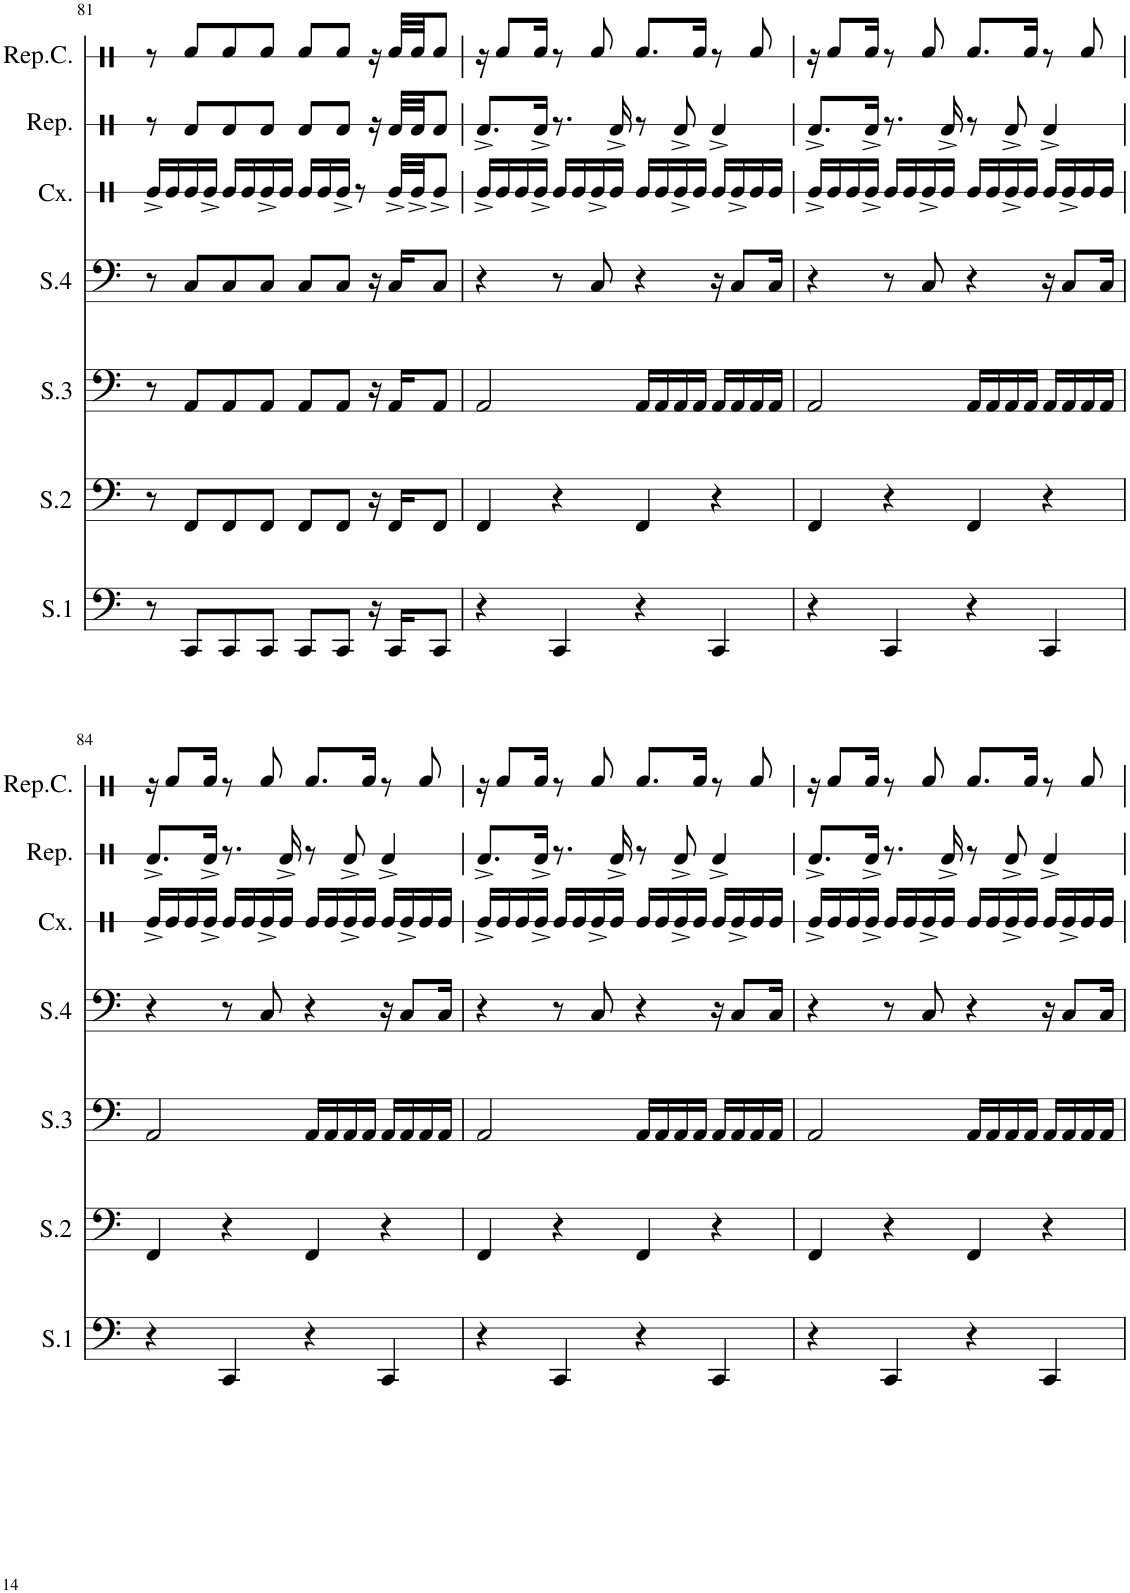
**kern	**kern	**kern	**kern	**kern	**kern	**kern
*part7	*part6	*part5	*part4	*part3	*part2	*part1
*staff7	*staff6	*staff5	*staff4	*staff3	*staff2	*staff1
*I"Surdo 1	*I"Surdo 2	*I"Surdo 3	*I"Surdo 4	*I"Caixa	*I"Repinique	*I"Repinique Central
*I'S.1	*I'S.2	*I'S.3	*I'S.4	*I'Cx.	*I'Rep.	*I'Rep.C.
!!LO:PB:g=z
*clefF4	*clefF4	*clefF4	*clefF4	*clefX	*clefX	*clefX
*k[]	*k[]	*k[]	*k[]	*k[]	*k[]	*k[]
*M4/4	*M4/4	*M4/4	*M4/4	*M4/4	*M4/4	*M4/4
=81	=81	=81	=81	=81	=81	=81
8r	8r	8r	8r	16Re^/LL	8r	8r
.	.	.	.	16Re/	.	.
8CC/L	8FF/L	8AA/L	8C/L	16Re/	8Rd/L	8Rf/L
.	.	.	.	16Re^/JJ	.	.
8CC/	8FF/	8AA/	8C/	16Re/LL	8Rd/	8Rf/
.	.	.	.	16Re/	.	.
8CC/J	8FF/J	8AA/J	8C/J	16Re^/	8Rd/J	8Rf/J
.	.	.	.	16Re/JJ	.	.
8CC/L	8FF/L	8AA/L	8C/L	16Re/LL	8Rd/L	8Rf/L
.	.	.	.	16Re/	.	.
8CC/J	8FF/J	8AA/J	8C/J	16Re^/JJ	8Rd/J	8Rf/J
.	.	.	.	8r	.	.
16r	16r	16r	16r	.	16r	16r
16CC/KL	16FF/KL	16AA/KL	16C/KL	32Re^/LLL	32Rd/LLL	32Rf/LLL
.	.	.	.	32Re^/JJ	32Rd/JJ	32Rf/JJ
8CC/J	8FF/J	8AA/J	8C/J	8Re^/J	8Rd/J	8Rf/J
=82	=82	=82	=82	=82	=82	=82
4r	4FF/	2AA/	4r	16Re^/LL	8.Rd^/L	16r
.	.	.	.	16Re/	.	8Rf/L
.	.	.	.	16Re/	.	.
.	.	.	.	16Re^/JJ	16Rd^/Jk	16Rf/Jk
4CC/	4r	.	8r	16Re/LL	8.r	8r
.	.	.	.	16Re/	.	.
.	.	.	8C/	16Re^/	.	8Rf/
.	.	.	.	16Re/JJ	16Rd^/	.
4r	4FF/	16AA/LL	4r	16Re/LL	8r	8.Rf/L
.	.	16AA/	.	16Re/	.	.
.	.	16AA/	.	16Re^/	8Rd^/	.
.	.	16AA/JJ	.	16Re/JJ	.	16Rf/Jk
4CC/	4r	16AA/LL	16r	16Re/LL	4Rd^/	8r
.	.	16AA/	8C/L	16Re^/	.	.
.	.	16AA/	.	16Re/	.	8Rf/
.	.	16AA/JJ	16C/Jk	16Re/JJ	.	.
=83	=83	=83	=83	=83	=83	=83
4r	4FF/	2AA/	4r	16Re^/LL	8.Rd^/L	16r
.	.	.	.	16Re/	.	8Rf/L
.	.	.	.	16Re/	.	.
.	.	.	.	16Re^/JJ	16Rd^/Jk	16Rf/Jk
4CC/	4r	.	8r	16Re/LL	8.r	8r
.	.	.	.	16Re/	.	.
.	.	.	8C/	16Re^/	.	8Rf/
.	.	.	.	16Re/JJ	16Rd^/	.
4r	4FF/	16AA/LL	4r	16Re/LL	8r	8.Rf/L
.	.	16AA/	.	16Re/	.	.
.	.	16AA/	.	16Re^/	8Rd^/	.
.	.	16AA/JJ	.	16Re/JJ	.	16Rf/Jk
4CC/	4r	16AA/LL	16r	16Re/LL	4Rd^/	8r
.	.	16AA/	8C/L	16Re^/	.	.
.	.	16AA/	.	16Re/	.	8Rf/
.	.	16AA/JJ	16C/Jk	16Re/JJ	.	.
!!LO:LB:g=z
=84	=84	=84	=84	=84	=84	=84
4r	4FF/	2AA/	4r	16Re^/LL	8.Rd^/L	16r
.	.	.	.	16Re/	.	8Rf/L
.	.	.	.	16Re/	.	.
.	.	.	.	16Re^/JJ	16Rd^/Jk	16Rf/Jk
4CC/	4r	.	8r	16Re/LL	8.r	8r
.	.	.	.	16Re/	.	.
.	.	.	8C/	16Re^/	.	8Rf/
.	.	.	.	16Re/JJ	16Rd^/	.
4r	4FF/	16AA/LL	4r	16Re/LL	8r	8.Rf/L
.	.	16AA/	.	16Re/	.	.
.	.	16AA/	.	16Re^/	8Rd^/	.
.	.	16AA/JJ	.	16Re/JJ	.	16Rf/Jk
4CC/	4r	16AA/LL	16r	16Re/LL	4Rd^/	8r
.	.	16AA/	8C/L	16Re^/	.	.
.	.	16AA/	.	16Re/	.	8Rf/
.	.	16AA/JJ	16C/Jk	16Re/JJ	.	.
=85	=85	=85	=85	=85	=85	=85
4r	4FF/	2AA/	4r	16Re^/LL	8.Rd^/L	16r
.	.	.	.	16Re/	.	8Rf/L
.	.	.	.	16Re/	.	.
.	.	.	.	16Re^/JJ	16Rd^/Jk	16Rf/Jk
4CC/	4r	.	8r	16Re/LL	8.r	8r
.	.	.	.	16Re/	.	.
.	.	.	8C/	16Re^/	.	8Rf/
.	.	.	.	16Re/JJ	16Rd^/	.
4r	4FF/	16AA/LL	4r	16Re/LL	8r	8.Rf/L
.	.	16AA/	.	16Re/	.	.
.	.	16AA/	.	16Re^/	8Rd^/	.
.	.	16AA/JJ	.	16Re/JJ	.	16Rf/Jk
4CC/	4r	16AA/LL	16r	16Re/LL	4Rd^/	8r
.	.	16AA/	8C/L	16Re^/	.	.
.	.	16AA/	.	16Re/	.	8Rf/
.	.	16AA/JJ	16C/Jk	16Re/JJ	.	.
=86	=86	=86	=86	=86	=86	=86
4r	4FF/	2AA/	4r	16Re^/LL	8.Rd^/L	16r
.	.	.	.	16Re/	.	8Rf/L
.	.	.	.	16Re/	.	.
.	.	.	.	16Re^/JJ	16Rd^/Jk	16Rf/Jk
4CC/	4r	.	8r	16Re/LL	8.r	8r
.	.	.	.	16Re/	.	.
.	.	.	8C/	16Re^/	.	8Rf/
.	.	.	.	16Re/JJ	16Rd^/	.
4r	4FF/	16AA/LL	4r	16Re/LL	8r	8.Rf/L
.	.	16AA/	.	16Re/	.	.
.	.	16AA/	.	16Re^/	8Rd^/	.
.	.	16AA/JJ	.	16Re/JJ	.	16Rf/Jk
4CC/	4r	16AA/LL	16r	16Re/LL	4Rd^/	8r
.	.	16AA/	8C/L	16Re^/	.	.
.	.	16AA/	.	16Re/	.	8Rf/
.	.	16AA/JJ	16C/Jk	16Re/JJ	.	.
=	=	=	=	=	=	=
*-	*-	*-	*-	*-	*-	*-
